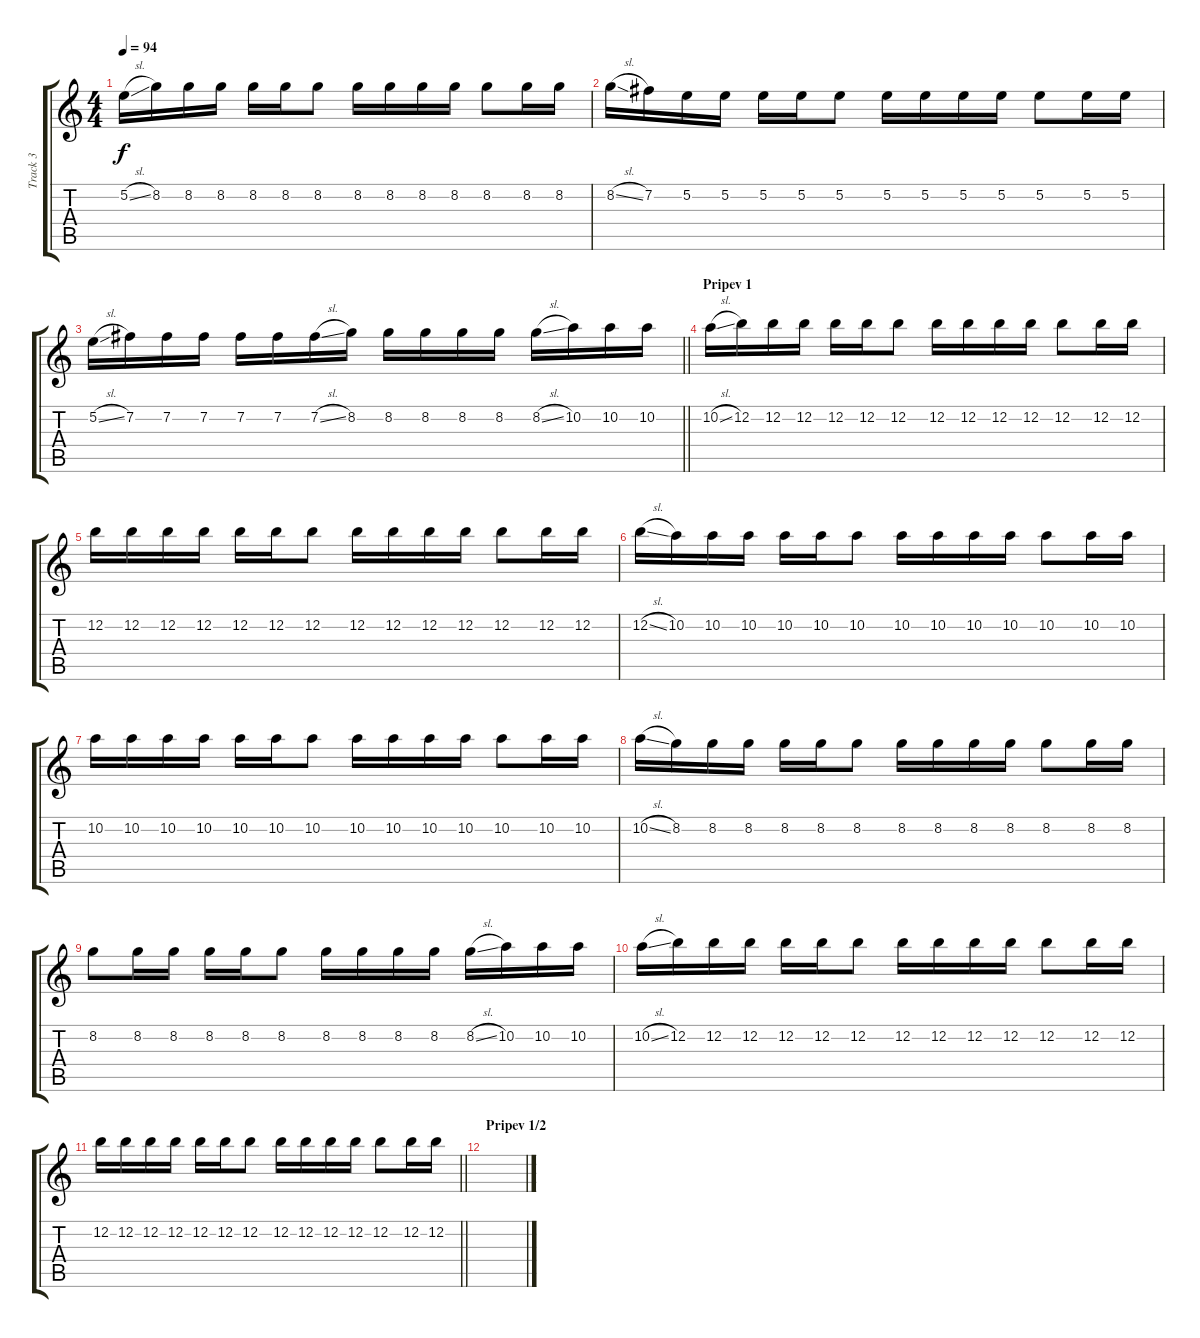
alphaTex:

\track ("Track 3" "Track 3") {instrument acousticguitarsteel}
\staff {score tabs}
\tuning (E4 B3 G3 D3 A2 E2) {hide}
\ts (4 4)
\tempo 94
\clef g2
\ks c
5.2{sl}.16{dy f} 8.2.16 8.2.16 8.2.16 8.2.16 8.2.16 8.2.8 8.2.16 8.2.16 8.2.16 8.2.16 8.2.8 8.2.16 8.2.16 |
8.2{sl}.16 7.2.16 5.2.16 5.2.16 5.2.16 5.2.16 5.2.8 5.2.16 5.2.16 5.2.16 5.2.16 5.2.8 5.2.16 5.2.16 |
\barLineRight lightlight
5.2{sl}.16 7.2.16 7.2.16 7.2.16 7.2.16 7.2.16 7.2{sl}.16 8.2.16 8.2.16 8.2.16 8.2.16 8.2.16 8.2{sl}.16 10.2.16 10.2.16 10.2.16 |
\section ("" "Pripev 1")
10.2{sl}.16 12.2.16 12.2.16 12.2.16 12.2.16 12.2.16 12.2.8 12.2.16 12.2.16 12.2.16 12.2.16 12.2.8 12.2.16 12.2.16 |
12.2.16 12.2.16 12.2.16 12.2.16 12.2.16 12.2.16 12.2.8 12.2.16 12.2.16 12.2.16 12.2.16 12.2.8 12.2.16 12.2.16 |
12.2{sl}.16 10.2.16 10.2.16 10.2.16 10.2.16 10.2.16 10.2.8 10.2.16 10.2.16 10.2.16 10.2.16 10.2.8 10.2.16 10.2.16 |
10.2.16 10.2.16 10.2.16 10.2.16 10.2.16 10.2.16 10.2.8 10.2.16 10.2.16 10.2.16 10.2.16 10.2.8 10.2.16 10.2.16 |
10.2{sl}.16 8.2.16 8.2.16 8.2.16 8.2.16 8.2.16 8.2.8 8.2.16 8.2.16 8.2.16 8.2.16 8.2.8 8.2.16 8.2.16 |
8.2.8 8.2.16 8.2.16 8.2.16 8.2.16 8.2.8 8.2.16 8.2.16 8.2.16 8.2.16 8.2{sl}.16 10.2.16 10.2.16 10.2.16 |
10.2{sl}.16 12.2.16 12.2.16 12.2.16 12.2.16 12.2.16 12.2.8 12.2.16 12.2.16 12.2.16 12.2.16 12.2.8 12.2.16 12.2.16 |
\barLineRight lightlight
12.2.16 12.2.16 12.2.16 12.2.16 12.2.16 12.2.16 12.2.8 12.2.16 12.2.16 12.2.16 12.2.16 12.2.8 12.2.16 12.2.16 |
\section ("" "Pripev 1/2")
